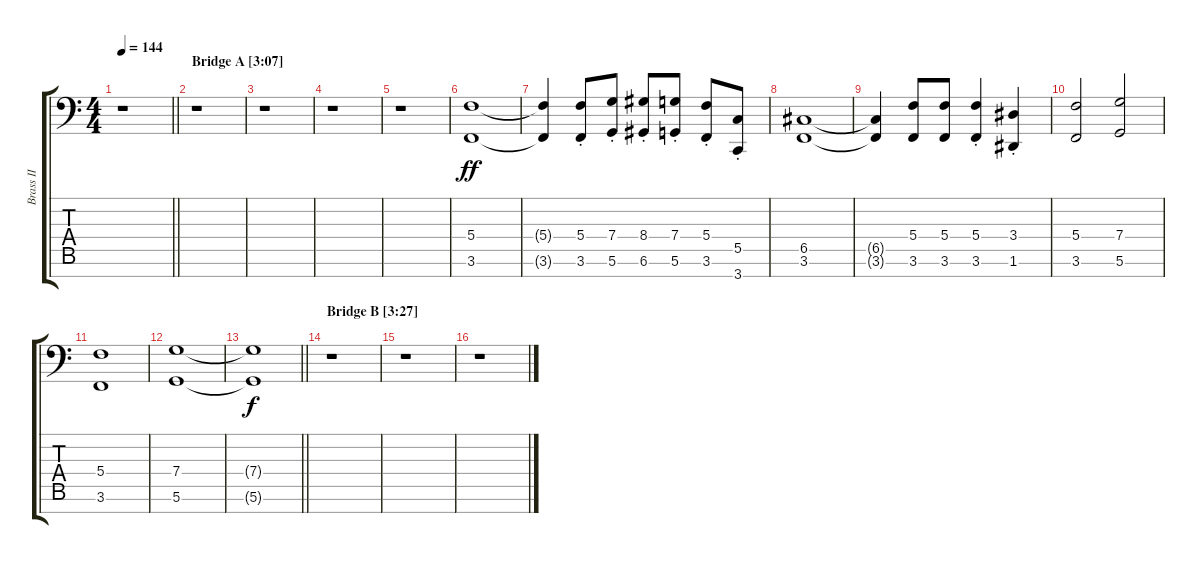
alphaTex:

\track ("Brass II" "Brass II") {instrument trombone}
\staff {score tabs}
\tuning (D4 A3 F3 C3 G2 D2 A1) {hide}
\ts (4 4)
\tempo 144
\clef f4
\barLineRight lightlight
\ks c
r.1{dy mf} |
\section ("" "Bridge A [3:07]")
r.1 |
r.1 |
r.1 |
r.1 |
(5.4 3.6).1{dy ff instrument brasssection} |
(5.4{t} 3.6{t}).4 (5.4{st} 3.6{st}).8 (7.4{st} 5.6{st}).8 (8.4{st} 6.6{st}).8 (7.4{st} 5.6{st}).8 (5.4{st} 3.6{st}).8 (5.5{st} 3.7{st}).8 |
(6.5 3.6).1 |
(6.5{t} 3.6{t}).4 (5.4 3.6).8 (5.4 3.6).8 (5.4{st} 3.6{st}).4 (3.4{st} 1.6{st}).4 |
(5.4 3.6).2 (7.4 5.6).2 |
(5.4 3.6).1 |
(7.4 5.6).1 |
\barLineRight lightlight
(7.4{t} 5.6{t}).1{dy f} |
\section ("" "Bridge B [3:27]")
r.1 |
r.1 |
r.1
